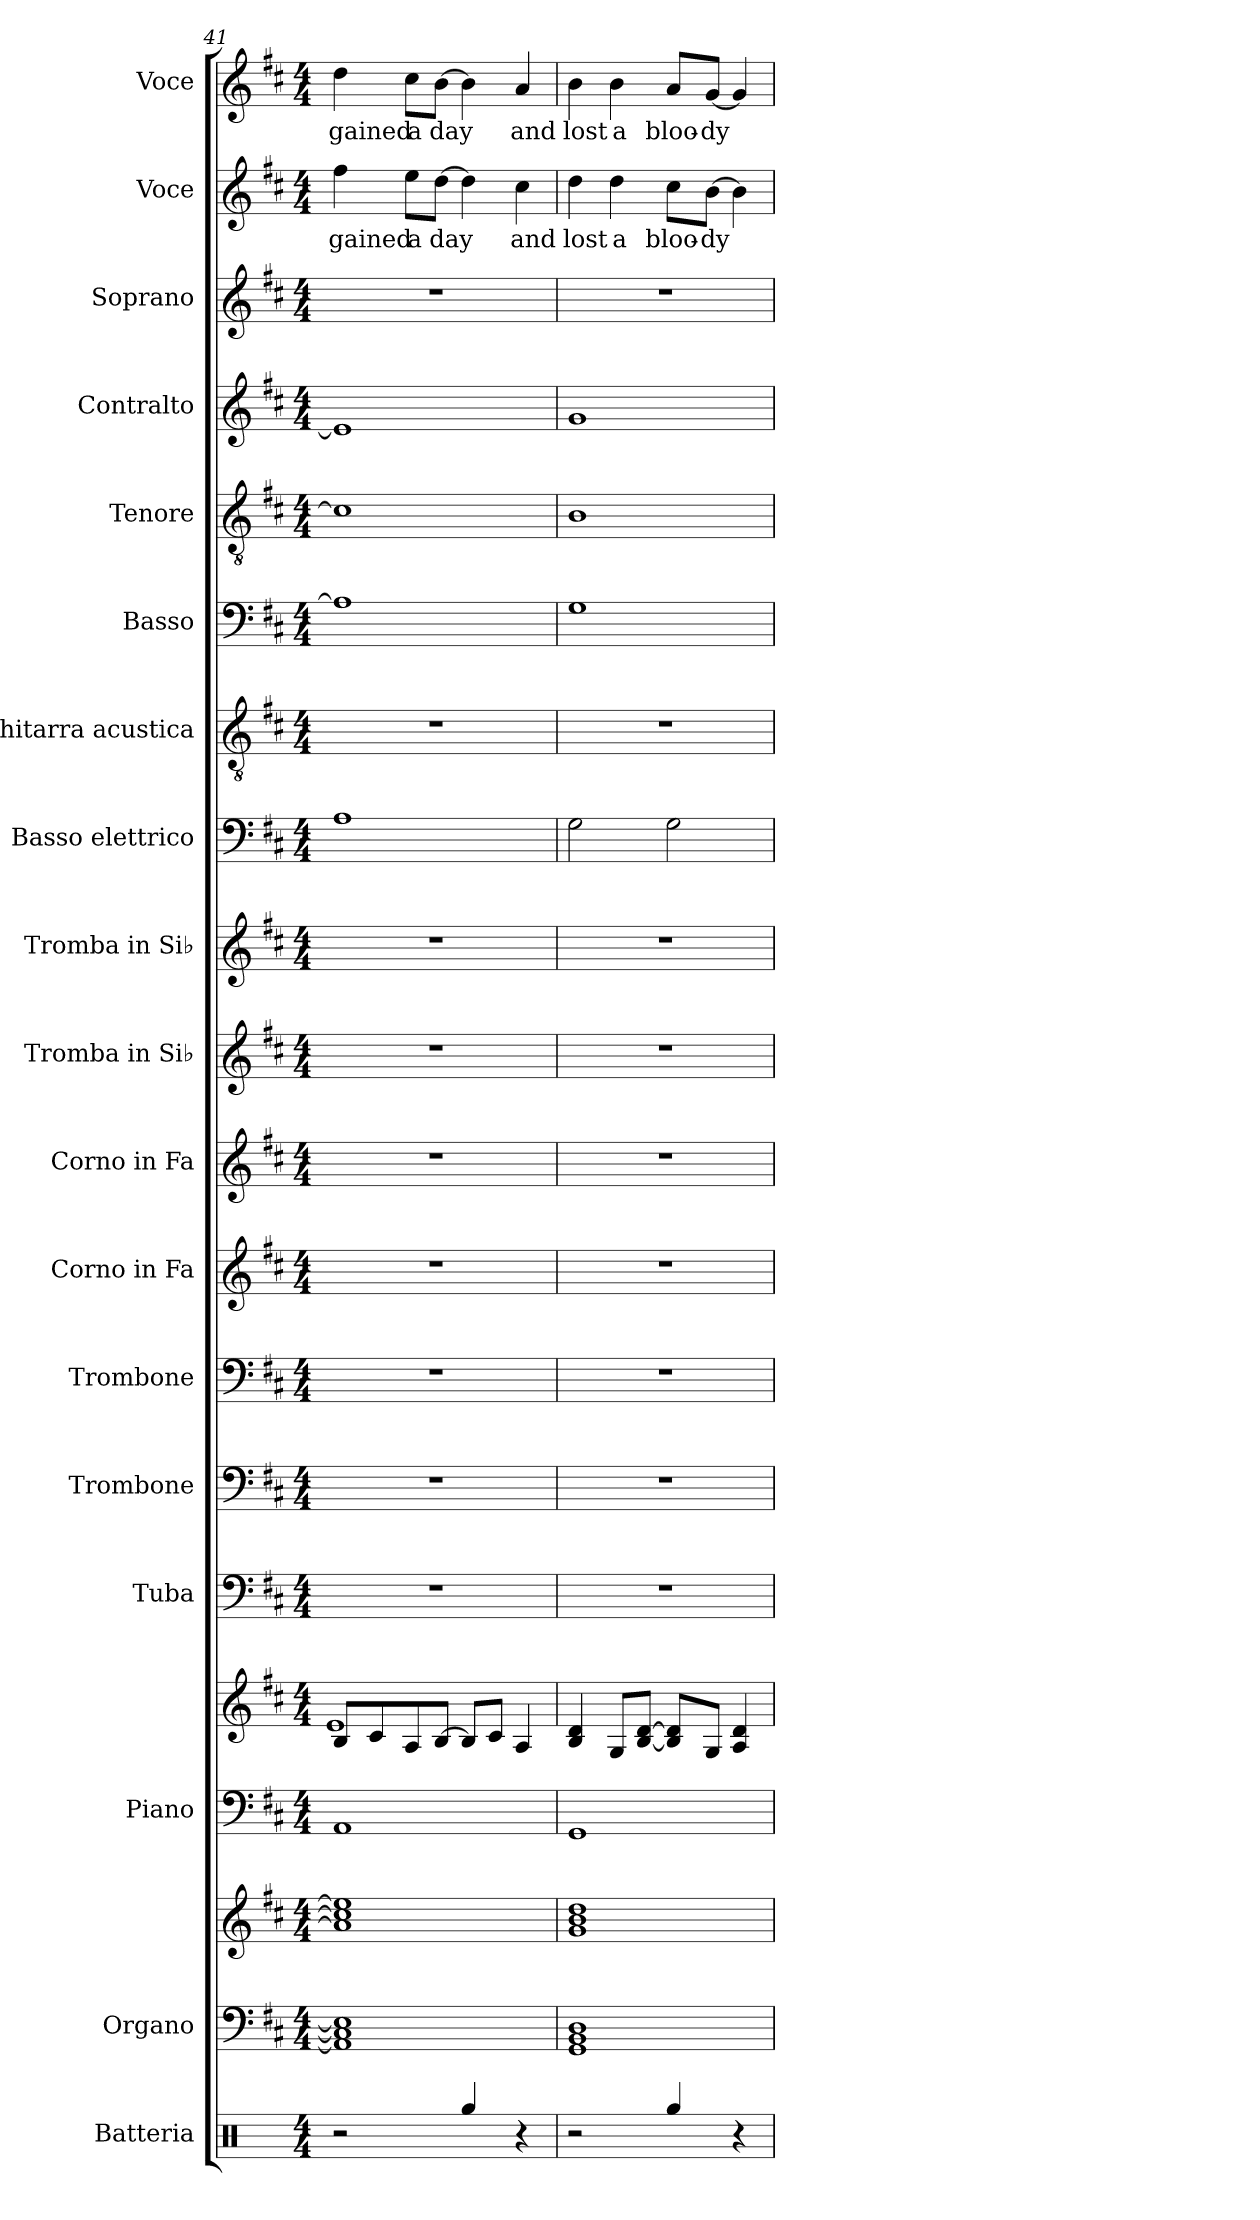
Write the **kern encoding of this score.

**kern	**kern	**kern	**kern	**kern	**kern	**kern	**kern	**kern	**kern	**kern	**kern	**kern	**kern	**kern	**kern	**kern	**kern	**kern	**text	**kern	**text
*part18	*part17	*part17	*part16	*part16	*part15	*part14	*part13	*part12	*part11	*part10	*part9	*part8	*part7	*part6	*part5	*part4	*part3	*part2	*part2	*part1	*part1
*staff20	*staff19	*staff18	*staff17	*staff16	*staff15	*staff14	*staff13	*staff12	*staff11	*staff10	*staff9	*staff8	*staff7	*staff6	*staff5	*staff4	*staff3	*staff2	*staff2	*staff1	*staff1
*I"Batteria	*I"Organo	*	*I"Piano	*	*I"Tuba	*I"Trombone	*I"Trombone	*I"Corno in Fa	*I"Corno in Fa	*I"Tromba in Si♭	*I"Tromba in Si♭	*I"Basso elettrico	*I"Chitarra acustica	*I"Basso	*I"Tenore	*I"Contralto	*I"Soprano	*I"Voce	*	*I"Voce	*
*I'Batt.	*I'Org.	*	*	*	*I'Tba.	*I'Trb.	*I'Trb.	*I'Cor. Fa	*I'Cor. Fa	*I'Tr. Si♭	*I'Tr. Si♭	*I'B. el.	*	*I'B.	*I'T.	*I'A.	*I'S.	*I'Vo.	*	*I'Vo.	*
!!LO:PB:g=z
*clefX	*clefF4	*clefG2	*clefF4	*clefG2	*clefF4	*clefF4	*clefF4	*clefG2	*clefG2	*clefG2	*clefG2	*clefF4	*clefGv2	*clefF4	*clefGv2	*clefG2	*clefG2	*clefG2	*	*clefG2	*
*	*	*	*	*	*	*	*	*ITrd4c7	*ITrd4c7	*ITrd1c2	*ITrd1c2	*ITrd7c12	*	*	*	*	*	*	*	*	*
*k[]	*k[f#c#]	*k[f#c#]	*k[f#c#]	*k[f#c#]	*k[f#c#]	*k[f#c#]	*k[f#c#]	*k[f#]	*k[f#]	*k[]	*k[]	*k[f#c#]	*k[f#c#]	*k[f#c#]	*k[f#c#]	*k[f#c#]	*k[f#c#]	*k[f#c#]	*	*k[f#c#]	*
*M4/4	*M4/4	*M4/4	*M4/4	*M4/4	*M4/4	*M4/4	*M4/4	*M4/4	*M4/4	*M4/4	*M4/4	*M4/4	*M4/4	*M4/4	*M4/4	*M4/4	*M4/4	*M4/4	*	*M4/4	*
=41	=41	=41	=41	=41	=41	=41	=41	=41	=41	=41	=41	=41	=41	=41	=41	=41	=41	=41	=41	=41	=41
*	*	*	*	*^	*	*	*	*	*	*	*	*	*	*	*	*	*	*	*	*	*
!	!	!	!	!	!	!	!	!	!	!	!	!	!	!	!	!	!	!	!	!LO:LY:b	!	!LO:LY:b
2r	1AA] 1C#] 1E]	1a] 1cc#] 1ee]	1AA	8B/L	1e	1r	1r	1r	1r	1r	1r	1r	1AA	1r	1A]	1c#]	1e]	1r	4ff#\	gained	4dd\	gained
.	.	.	.	8c#/	.	.	.	.	.	.	.	.	.	.	.	.	.	.	.	.	.	.
!	!	!	!	!	!	!	!	!	!	!	!	!	!	!	!	!	!	!	!	!LO:LY:b	!	!LO:LY:b
.	.	.	.	8A/	.	.	.	.	.	.	.	.	.	.	.	.	.	.	8ee\L	a	8cc#\L	a
!	!	!	!	!	!	!	!	!	!	!	!	!	!	!	!	!	!	!	!	!LO:LY:b	!	!LO:LY:b
.	.	.	.	[8B/J	.	.	.	.	.	.	.	.	.	.	.	.	.	.	[8dd\J	day	[8b\J	day
4Rgg/	.	.	.	8B/L]	.	.	.	.	.	.	.	.	.	.	.	.	.	.	4dd\]	.	4b\]	.
.	.	.	.	8c#/J	.	.	.	.	.	.	.	.	.	.	.	.	.	.	.	.	.	.
!	!	!	!	!	!	!	!	!	!	!	!	!	!	!	!	!	!	!	!	!LO:LY:b	!	!LO:LY:b
4r	.	.	.	4A/	.	.	.	.	.	.	.	.	.	.	.	.	.	.	4cc#\	and	4a/	and
*	*	*	*	*v	*v	*	*	*	*	*	*	*	*	*	*	*	*	*	*	*	*	*
=42	=42	=42	=42	=42	=42	=42	=42	=42	=42	=42	=42	=42	=42	=42	=42	=42	=42	=42	=42	=42	=42
!	!	!	!	!	!	!	!	!	!	!	!	!	!	!	!	!	!	!	!LO:LY:b	!	!LO:LY:b
2r	1GG 1BB 1D	1g 1b 1dd	1GG	4B/ 4d/	1r	1r	1r	1r	1r	1r	1r	2GG\	1r	1G	1B	1g	1r	4dd\	lost	4b\	lost
!	!	!	!	!	!	!	!	!	!	!	!	!	!	!	!	!	!	!	!LO:LY:b	!	!LO:LY:b
.	.	.	.	8G/L	.	.	.	.	.	.	.	.	.	.	.	.	.	4dd\	a	4b\	a
.	.	.	.	[8B/ [8d/J	.	.	.	.	.	.	.	.	.	.	.	.	.	.	.	.	.
!	!	!	!	!	!	!	!	!	!	!	!	!	!	!	!	!	!	!	!LO:LY:b	!	!LO:LY:b
4Rgg/	.	.	.	8B/] 8d/]L	.	.	.	.	.	.	.	2GG\	.	.	.	.	.	8cc#\L	bloo-	8a/L	bloo-
!	!	!	!	!	!	!	!	!	!	!	!	!	!	!	!	!	!	!	!LO:LY:b	!	!LO:LY:b
.	.	.	.	8G/J	.	.	.	.	.	.	.	.	.	.	.	.	.	[8b\J	-dy	[8g/J	-dy
4r	.	.	.	4A/ 4d/	.	.	.	.	.	.	.	.	.	.	.	.	.	4b\]	.	4g/]	.
=	=	=	=	=	=	=	=	=	=	=	=	=	=	=	=	=	=	=	=	=	=
*-	*-	*-	*-	*-	*-	*-	*-	*-	*-	*-	*-	*-	*-	*-	*-	*-	*-	*-	*-	*-	*-
